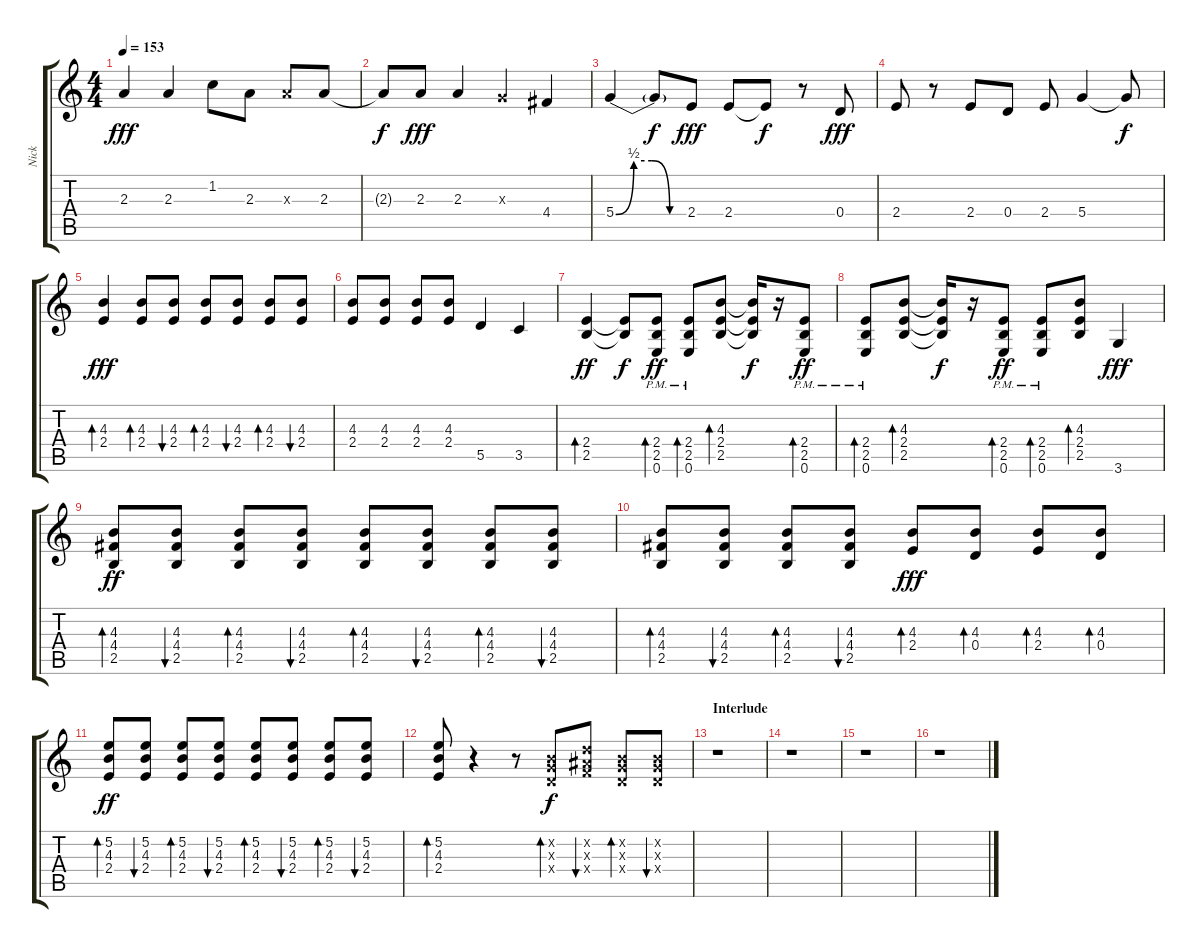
\track ("Nick" "Nick") {instrument electricguitarclean}
\staff {score tabs}
\tuning (E4 B3 G3 D3 A2 E2) {hide}
\ts (4 4)
\tempo 153
\clef g2
\ks c
2.3.4{dy fff} 2.3.4 1.2.8 2.3.8 2.3{x}.8 2.3.8 |
2.3{t}.8{dy f} 2.3.8{dy fff} 2.3.4 0.3{x}.4 4.4.4 |
5.4{be (custom 0 0 15 2 30 2 45 0 60 0)}.4 5.4{t}.8{dy f} 2.4.8{dy fff} 2.4.8 2.4{t}.8{dy f} r.8 0.4.8{dy fff} |
2.4.8 r.8 2.4.8 0.4.8 2.4.8 5.4.4 5.4{t}.8{dy f} |
(4.3 2.4).4{bd 30 dy fff} (4.3 2.4).8{bd 30} (4.3 2.4).8{bu 30} (4.3 2.4).8{bd 30} (4.3 2.4).8{bu 30} (4.3 2.4).8{bd 30} (4.3 2.4).8{bu 30} |
(4.3 2.4).8 (4.3 2.4).8 (4.3 2.4).8 (4.3 2.4).8 5.5.4 3.5.4 |
(2.4 2.5).4{bd 30 dy ff} (2.4{t} 2.5{t}).8{dy f} (2.4{pm} 2.5{pm} 0.6{pm}).8{bd 30 dy ff} (2.4{pm} 2.5{pm} 0.6{pm}).8{bd 30} (4.3 2.4 2.5).8{bd 30} (4.3{t} 2.4{t} 2.5{t}).16{dy f} r.16 (2.4{pm} 2.5{pm} 0.6{pm}).8{bd 30 dy ff} |
(2.4{pm} 2.5{pm} 0.6{pm}).8{bd 30} (4.3 2.4 2.5).8{bd 30} (4.3{t} 2.4{t} 2.5{t}).16{dy f} r.16 (2.4{pm} 2.5{pm} 0.6{pm}).8{bd 30 dy ff} (2.4 2.5{pm} 0.6{pm}).8{bd 30} (4.3 2.4 2.5).8{bd 30} 3.6.4{dy fff} |
(4.3 4.4 2.5).8{bd 30 dy ff} (4.3 4.4 2.5).8{bu 30} (4.3 4.4 2.5).8{bd 30} (4.3 4.4 2.5).8{bu 30} (4.3 4.4 2.5).8{bd 30} (4.3 4.4 2.5).8{bu 30} (4.3 4.4 2.5).8{bd 30} (4.3 4.4 2.5).8{bu 30} |
(4.3 4.4 2.5).8{bd 30} (4.3 4.4 2.5).8{bu 30} (4.3 4.4 2.5).8{bd 30} (4.3 4.4 2.5).8{bu 30} (4.3 2.4).8{bd 30 dy fff} (4.3 0.4).8{bd 30} (4.3 2.4).8{bd 30} (4.3 0.4).8{bd 30} |
(5.2 4.3 2.4).8{bd 30 dy ff} (5.2 4.3 2.4).8{bu 30} (5.2 4.3 2.4).8{bd 30} (5.2 4.3 2.4).8{bu 30} (5.2 4.3 2.4).8{bd 30} (5.2 4.3 2.4).8{bu 30} (5.2 4.3 2.4).8{bd 30} (5.2 4.3 2.4).8{bu 30} |
(5.2 4.3 2.4).8{bd 30} r.4 r.8 (0.2{x} 0.3{x} 0.4{x}).8{bd 60 dy f} (3.2{x} 3.3{x} 3.4{x}).8{bu 60} (0.2{x} 0.3{x} 0.4{x}).8{bd 60} (0.2{x} 0.3{x} 0.4{x}).8{bu 60} |
\section ("" "Interlude")
r.1 |
r.1 |
r.1 |
r.1
